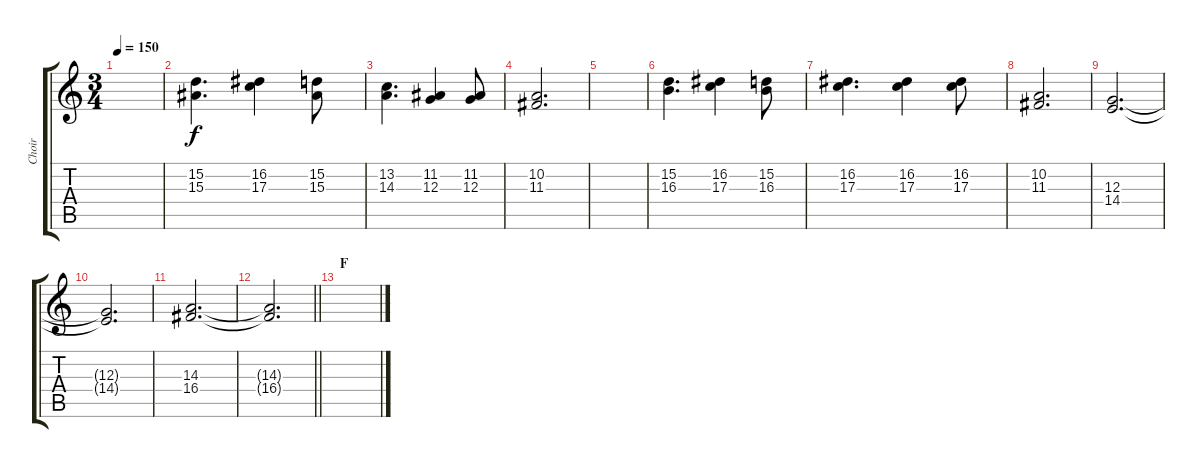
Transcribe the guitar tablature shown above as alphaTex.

\track ("Choir" "Choir") {instrument choiraahs}
\staff {score tabs}
\tuning (E4 B3 G3 D3 A2 E2) {hide}
\ts (3 4)
\section ("" "")
\tempo 150
\clef g2
\ks c
|
(15.2 15.3).4{d} (16.2 17.3).4 (15.2 15.3).8 |
(13.2 14.3).4{d} (11.2 12.3).4 (11.2 12.3).8 |
(10.2 11.3).2{d} |
|
(15.2 16.3).4{d} (16.2 17.3).4 (15.2 16.3).8 |
(16.2 17.3).4{d} (16.2 17.3).4 (16.2 17.3).8 |
(10.2 11.3).2{d} |
(12.3 14.4).2{d} |
(12.3{t} 14.4{t}).2{d} |
(14.3 16.4).2{d} |
\barLineRight lightlight
(14.3{t} 16.4{t}).2{d} |
\section ("" "F")
